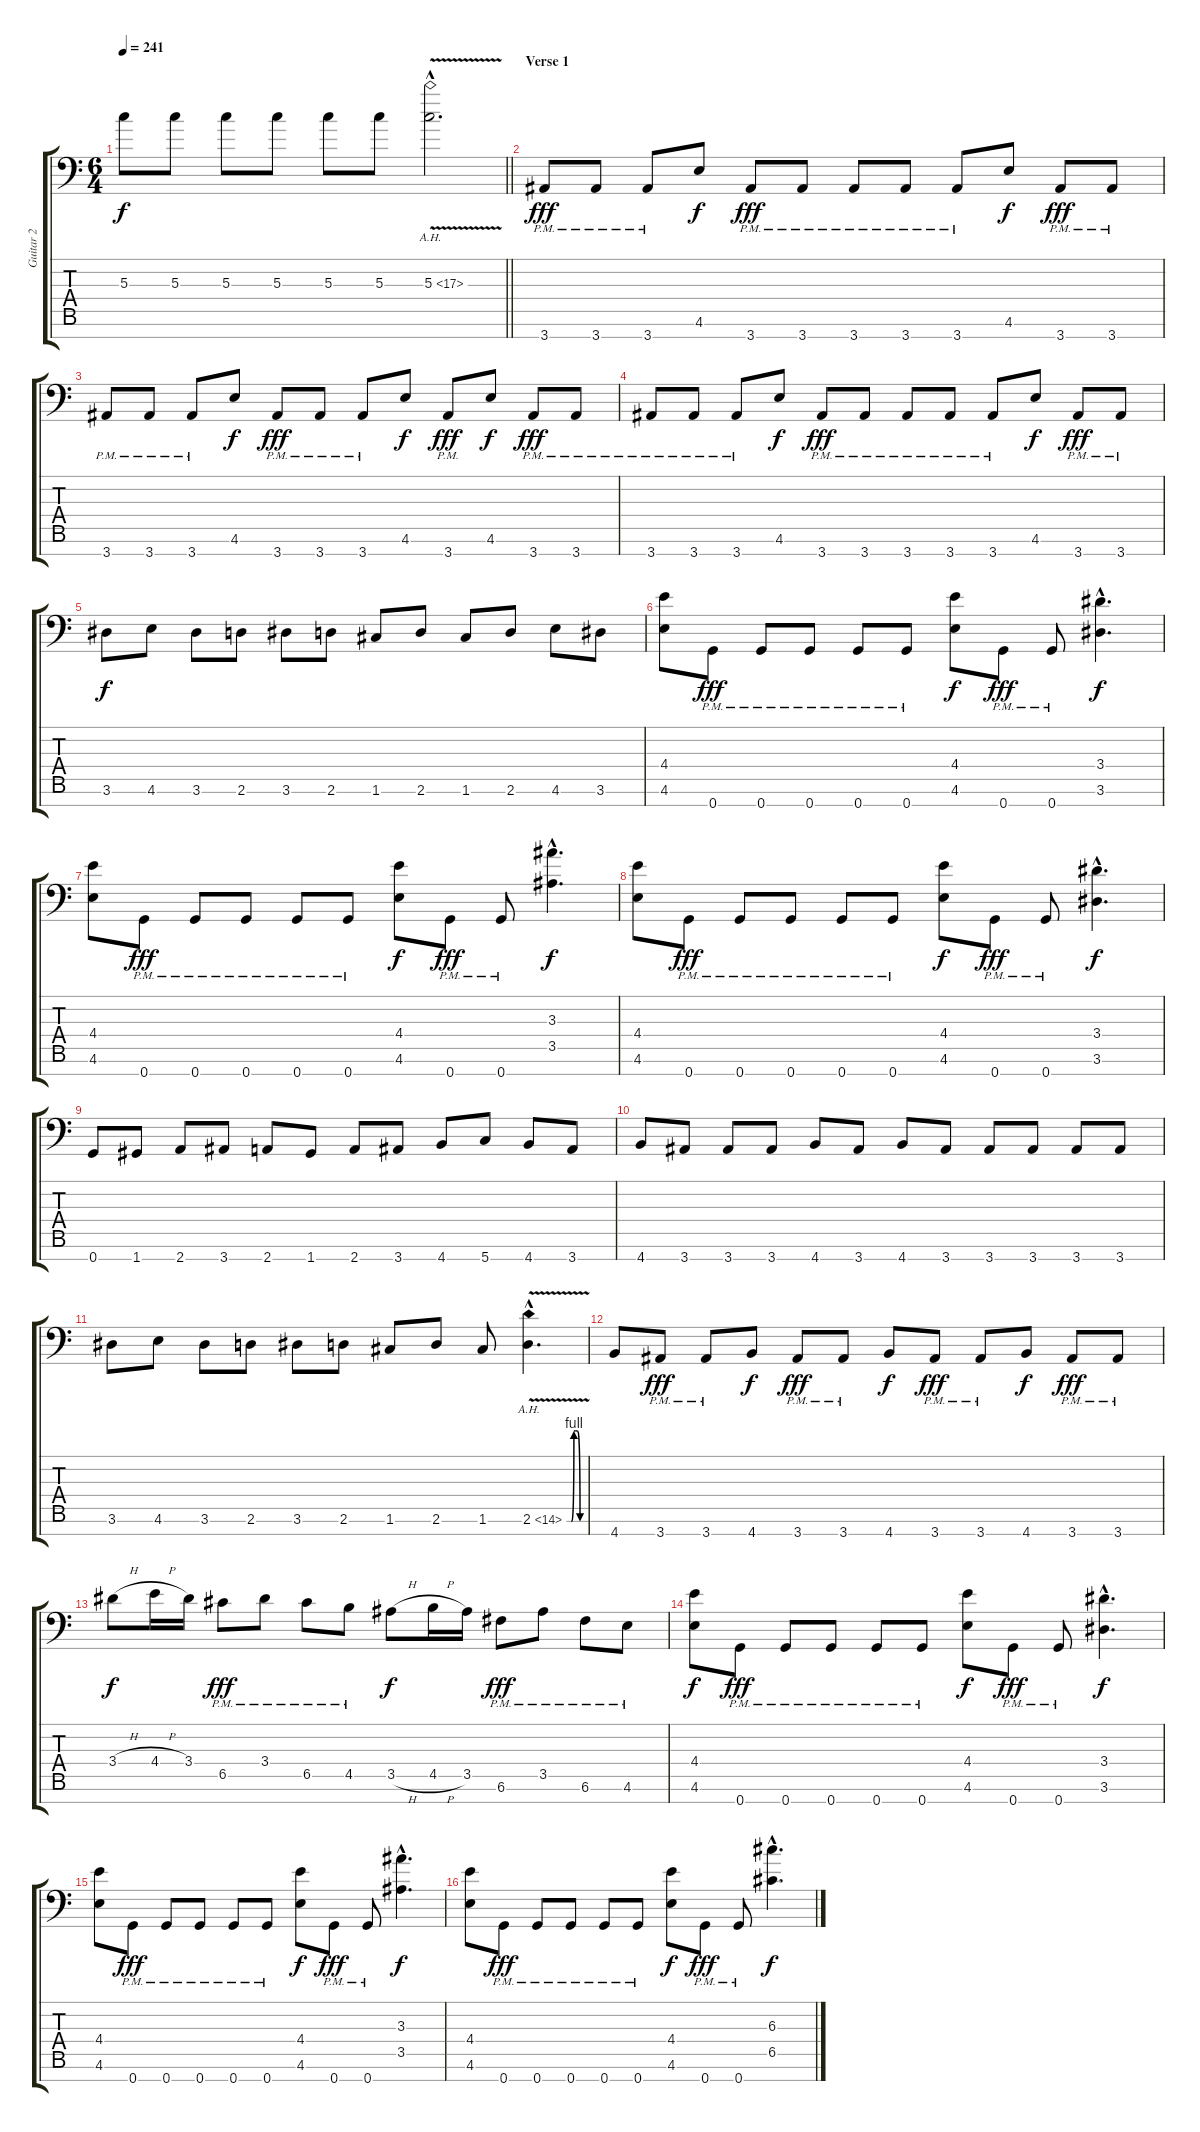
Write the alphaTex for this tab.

\track ("Guitar 2" "Guitar 2") {instrument distortionguitar}
\staff {score tabs}
\tuning (E4 C4 G3 C3 G2 C2 G1) {hide}
\ts (6 4)
\tempo 241
\clef f4
\barLineRight lightlight
\ks c
5.3.8{dy f} 5.3.8 5.3.8 5.3.8 5.3.8 5.3.8 5.3{ah 12 v hac}.2{d} |
\section ("" "Verse 1")
3.7{pm}.8{dy fff} 3.7{pm}.8 3.7{pm}.8 4.6.8{dy f} 3.7{pm}.8{dy fff} 3.7{pm}.8 3.7{pm}.8 3.7{pm}.8 3.7{pm}.8 4.6.8{dy f} 3.7{pm}.8{dy fff} 3.7{pm}.8 |
3.7{pm}.8 3.7{pm}.8 3.7{pm}.8 4.6.8{dy f} 3.7{pm}.8{dy fff} 3.7{pm}.8 3.7{pm}.8 4.6.8{dy f} 3.7{pm}.8{dy fff} 4.6.8{dy f} 3.7{pm}.8{dy fff} 3.7{pm}.8 |
3.7{pm}.8 3.7{pm}.8 3.7{pm}.8 4.6.8{dy f} 3.7{pm}.8{dy fff} 3.7{pm}.8 3.7{pm}.8 3.7{pm}.8 3.7{pm}.8 4.6.8{dy f} 3.7{pm}.8{dy fff} 3.7{pm}.8 |
3.6.8{dy f} 4.6.8 3.6.8 2.6.8 3.6.8 2.6.8 1.6.8 2.6.8 1.6.8 2.6.8 4.6.8 3.6.8 |
(4.4 4.6).8 0.7{pm}.8{dy fff} 0.7{pm}.8 0.7{pm}.8 0.7{pm}.8 0.7{pm}.8 (4.4 4.6).8{dy f} 0.7{pm}.8{dy fff} 0.7{pm}.8 (3.4{hac} 3.6{hac}).4{d dy f} |
(4.4 4.6).8 0.7{pm}.8{dy fff} 0.7{pm}.8 0.7{pm}.8 0.7{pm}.8 0.7{pm}.8 (4.4 4.6).8{dy f} 0.7{pm}.8{dy fff} 0.7{pm}.8 (3.3{hac} 3.5{hac}).4{d dy f} |
(4.4 4.6).8 0.7{pm}.8{dy fff} 0.7{pm}.8 0.7{pm}.8 0.7{pm}.8 0.7{pm}.8 (4.4 4.6).8{dy f} 0.7{pm}.8{dy fff} 0.7{pm}.8 (3.4{hac} 3.6{hac}).4{d dy f} |
0.7.8 1.7.8 2.7.8 3.7.8 2.7.8 1.7.8 2.7.8 3.7.8 4.7.8 5.7.8 4.7.8 3.7.8 |
4.7.8 3.7.8 3.7.8 3.7.8 4.7.8 3.7.8 4.7.8 3.7.8 3.7.8 3.7.8 3.7.8 3.7.8 |
3.6.8 4.6.8 3.6.8 2.6.8 3.6.8 2.6.8 1.6.8 2.6.8 1.6.8 2.6{be (custom 0 0 15 0 24 4 30 4 35 4 45 0 60 0) ah 12 v hac}.4{d} |
4.7.8 3.7{pm}.8{dy fff} 3.7{pm}.8 4.7.8{dy f} 3.7{pm}.8{dy fff} 3.7{pm}.8 4.7.8{dy f} 3.7{pm}.8{dy fff} 3.7{pm}.8 4.7.8{dy f} 3.7{pm}.8{dy fff} 3.7{pm}.8 |
3.4{h}.8{dy f} 4.4{h}.16 3.4.16 6.5{pm}.8{dy fff} 3.4{pm}.8 6.5{pm}.8 4.5{pm}.8 3.5{h}.8{dy f} 4.5{h}.16 3.5.16 6.6{pm}.8{dy fff} 3.5{pm}.8 6.6{pm}.8 4.6{pm}.8 |
(4.4 4.6).8{dy f} 0.7{pm}.8{dy fff} 0.7{pm}.8 0.7{pm}.8 0.7{pm}.8 0.7{pm}.8 (4.4 4.6).8{dy f} 0.7{pm}.8{dy fff} 0.7{pm}.8 (3.4{hac} 3.6{hac}).4{d dy f} |
(4.4 4.6).8 0.7{pm}.8{dy fff} 0.7{pm}.8 0.7{pm}.8 0.7{pm}.8 0.7{pm}.8 (4.4 4.6).8{dy f} 0.7{pm}.8{dy fff} 0.7{pm}.8 (3.3{hac} 3.5{hac}).4{d dy f} |
(4.4 4.6).8 0.7{pm}.8{dy fff} 0.7{pm}.8 0.7{pm}.8 0.7{pm}.8 0.7{pm}.8 (4.4 4.6).8{dy f} 0.7{pm}.8{dy fff} 0.7{pm}.8 (6.3{hac} 6.5{hac}).4{d dy f}
